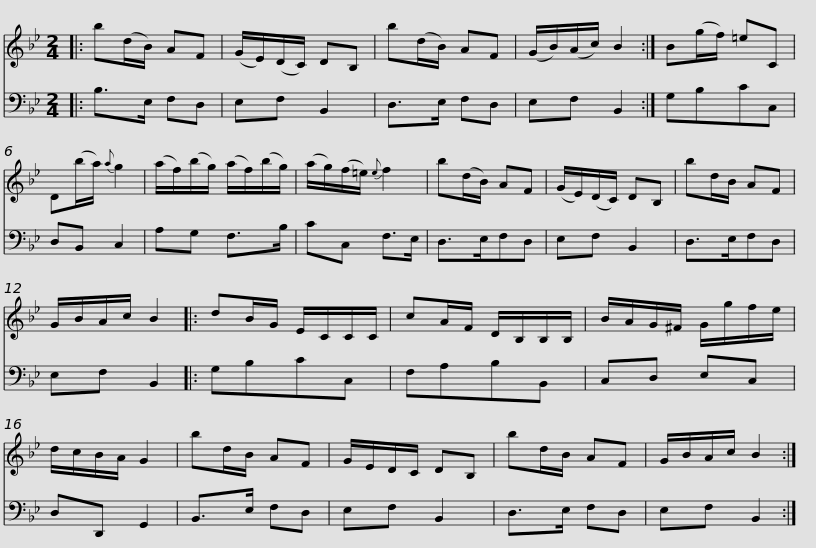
X:1
%%score 1 2
L:1/8
M:2/4
I:linebreak $
K:Bb
V:1 treble
V:2 bass
V:1
|: b(d/B/) AF | (G/E/)(D/C/) DB, | b(d/B/) AF | (G/B/)(A/c/) B2 :| B(g/f/) =eC | %5
 D(b/a/){a} g2 | (a/f/)(b/g/) (a/f/)(b/g/) |$ (a/g/)(f/=e/){e} f2 | b(d/B/) AF | (G/E/)(D/C/) DB, | %10
 bd/B/ AF | G/B/A/c/ B2 |: dB/G/ E/C/C/C/ | cA/F/ D/B,/B,/B,/ |$ B/A/G/^F/ G/g/f/e/ | %15
 d/c/B/A/ G2 | bd/B/ AF | G/E/D/C/ DB, | bd/B/ AF | G/B/A/c/ B2 :| %20
V:2
|: B,>E, F,D, | E,F, B,,2 | D,>E, F,D, | E,F, B,,2 :| G,B,CC, | %5
 D,B,, C,2 | A,G, F,>B, |$ CC, F,>E, | D,>E,F,D, | E,F, B,,2 | %10
 D,>E,F,D, | E,F, B,,2 |: G,B,CC, | F,A,B,B,, |$ C,D, E,C, | %15
 D,D,, G,,2 | B,,>E, F,D, | E,F, B,,2 | D,>E, F,D, | E,F, B,,2 :| %20
